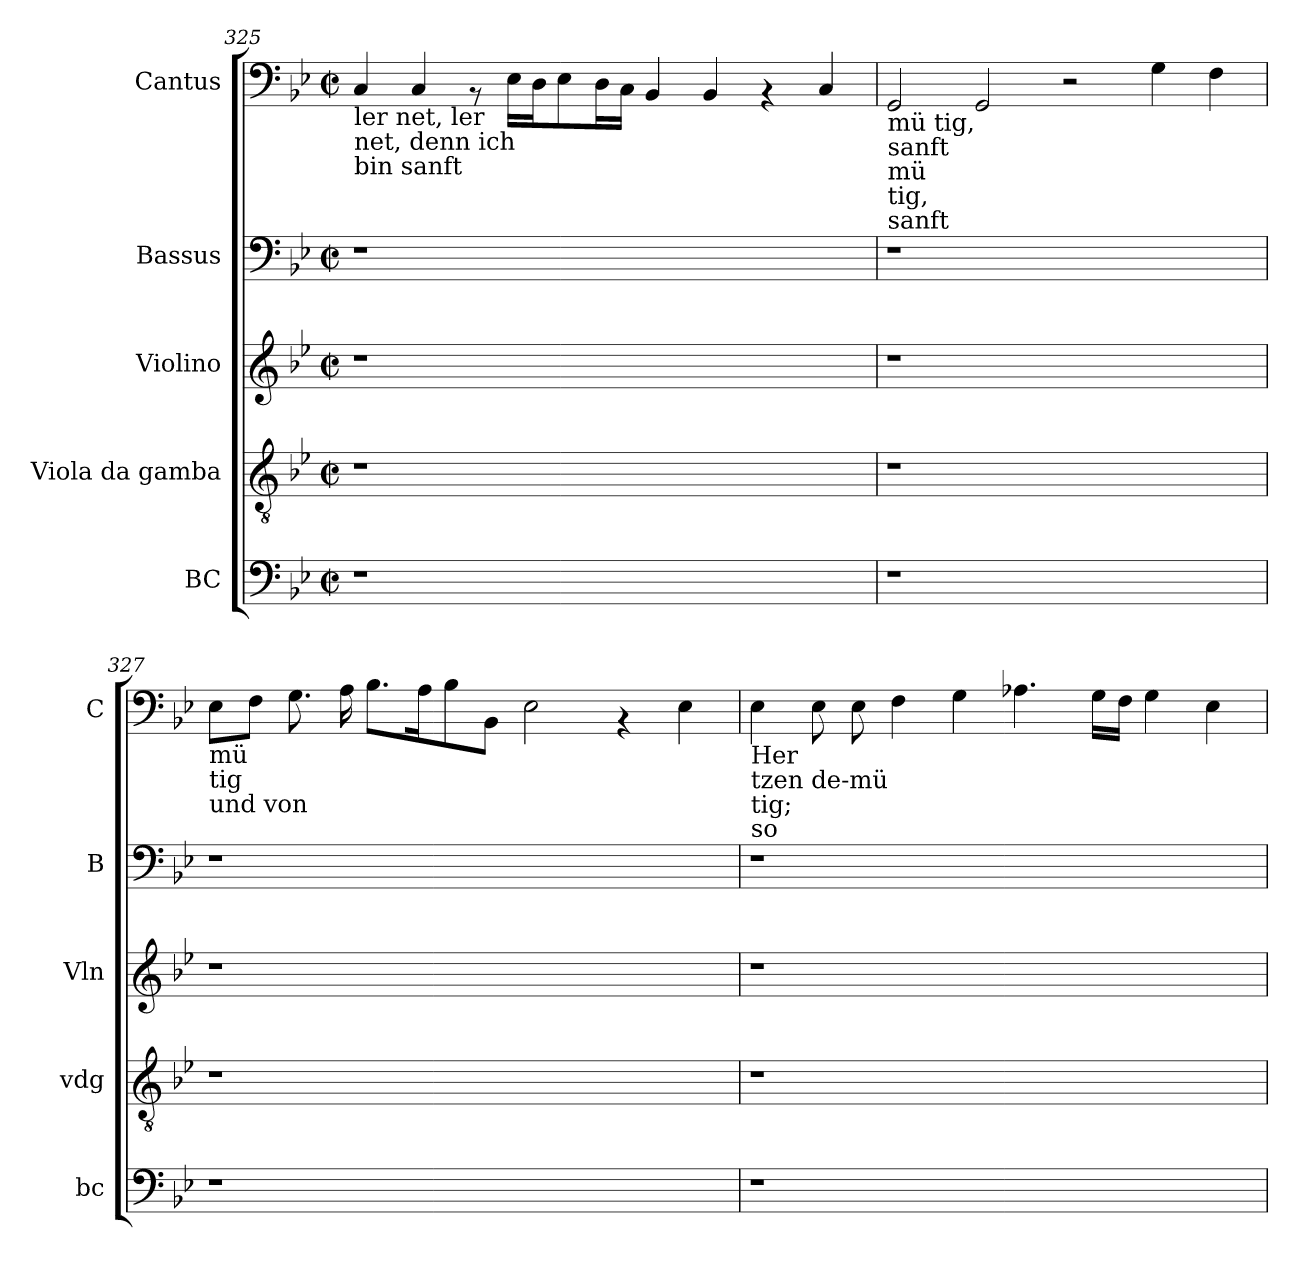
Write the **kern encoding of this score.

**kern	**kern	**kern	**kern	**kern
*part5	*part4	*part3	*part2	*part1
*staff5	*staff4	*staff3	*staff2	*staff1
*I"BC	*I"Viola da gamba	*I"Violino	*I"Bassus	*I"Cantus
*I'bc	*I'vdg	*I'Vln	*I'B	*I'C
!!LO:PB:g=z
*clefF4	*clefGv2	*clefG2	*clefF4	*clefF4
*k[b-e-]	*k[b-e-]	*k[b-e-]	*k[b-e-]	*k[b-e-]
*B-:	*B-:	*B-:	*B-:	*B-:
*M2/2	*M2/2	*M2/2	*M2/2	*M2/2
*met(c|)	*met(c|)	*met(c|)	*met(c|)	*met(c|)
=325	=325	=325	=325	=325
!	!	!	!	!LO:TX:b:t=ler net, ler
!	!	!	!	!LO:TX:b:t=net, denn ich
!	!	!	!	!LO:TX:b:t=bin sanft
1r	1r	1r	1r	4C/
.	.	.	.	4C/
.	.	.	.	8rAA
.	.	.	.	16E-\LL
.	.	.	.	16D\J
.	.	.	.	8E-\
.	.	.	.	16D\L
.	.	.	.	16C\JJ
1ryy	1ryy	1ryy	1ryy	4BB-/
.	.	.	.	4BB-/
.	.	.	.	4rAA
.	.	.	.	4C/
=326	=326	=326	=326	=326
!	!	!	!	!LO:TX:b:t=mü tig,
!	!	!	!	!LO:TX:b:t=sanft
!	!	!	!	!LO:TX:b:t=mü
!	!	!	!	!LO:TX:b:t=tig,
!	!	!	!	!LO:TX:b:t=sanft
1r	1r	1r	1r	2GG/
.	.	.	.	2GG/
1ryy	1ryy	1ryy	1ryy	2r
.	.	.	.	4G\
.	.	.	.	4F\
=327	=327	=327	=327	=327
!	!	!	!	!LO:TX:b:t=mü
!	!	!	!	!LO:TX:b:t=tig
!	!	!	!	!LO:TX:b:t=und von
1r	1r	1r	1r	8E-\L
.	.	.	.	8F\J
.	.	.	.	8.G\
.	.	.	.	16A\
.	.	.	.	8.B-\L
.	.	.	.	16A\k
.	.	.	.	8B-\
.	.	.	.	8BB-\J
1ryy	1ryy	1ryy	1ryy	2E-\
.	.	.	.	4rAA
.	.	.	.	4E-\
!!LO:LB:g=z
=328	=328	=328	=328	=328
!	!	!	!	!LO:TX:b:t=Her
!	!	!	!	!LO:TX:b:t=tzen de-mü
!	!	!	!	!LO:TX:b:t=tig;
!	!	!	!	!LO:TX:b:t=so
1r	1r	1r	1r	4E-\
.	.	.	.	8E-\
.	.	.	.	8E-\
.	.	.	.	4F\
.	.	.	.	4G\
1ryy	1ryy	1ryy	1ryy	4.A-X\
.	.	.	.	16G\LL
.	.	.	.	16F\JJ
.	.	.	.	4G\
.	.	.	.	4E-\
=	=	=	=	=
*-	*-	*-	*-	*-
